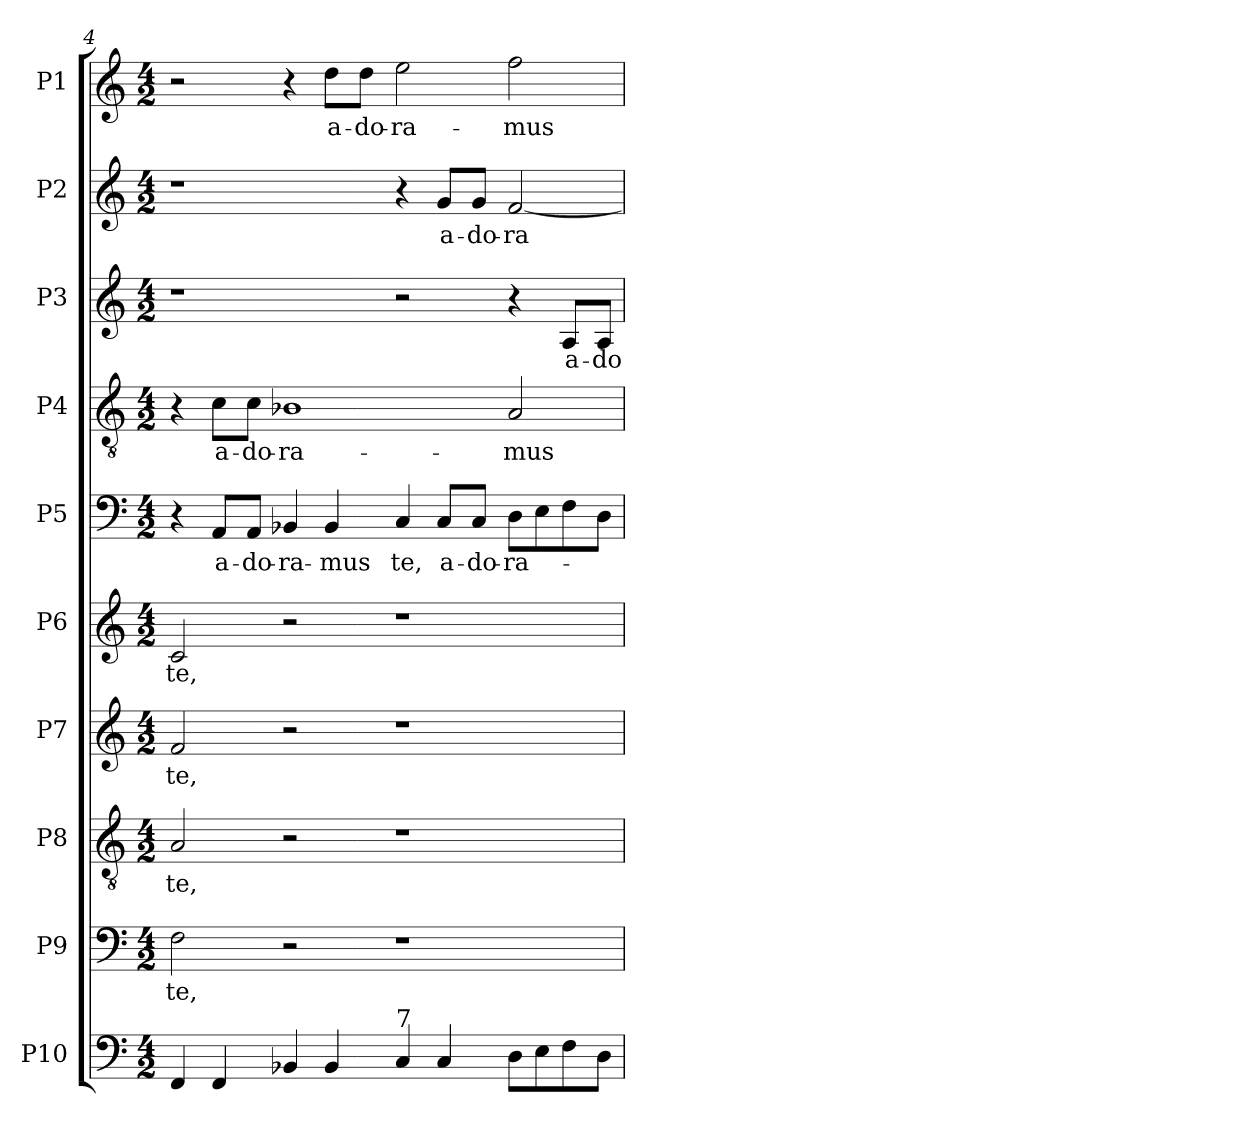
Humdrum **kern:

**kern	**kern	**text	**kern	**text	**kern	**text	**kern	**text	**kern	**text	**kern	**text	**kern	**text	**kern	**text	**kern	**text
*part10	*part9	*part9	*part8	*part8	*part7	*part7	*part6	*part6	*part5	*part5	*part4	*part4	*part3	*part3	*part2	*part2	*part1	*part1
*staff10	*staff9	*staff9	*staff8	*staff8	*staff7	*staff7	*staff6	*staff6	*staff5	*staff5	*staff4	*staff4	*staff3	*staff3	*staff2	*staff2	*staff1	*staff1
*I"P10	*I"P9	*	*I"P8	*	*I"P7	*	*I"P6	*	*I"P5	*	*I"P4	*	*I"P3	*	*I"P2	*	*I"P1	*
*clefF4	*clefF4	*	*clefGv2	*	*clefG2	*	*clefG2	*	*clefF4	*	*clefGv2	*	*clefG2	*	*clefG2	*	*clefG2	*
*	*	*	*ITrd7c12	*	*	*	*	*	*	*	*ITrd7c12	*	*	*	*	*	*	*
*k[]	*k[]	*	*k[]	*	*k[]	*	*k[]	*	*k[]	*	*k[]	*	*k[]	*	*k[]	*	*k[]	*
*C:	*C:	*	*C:	*	*C:	*	*C:	*	*C:	*	*C:	*	*C:	*	*C:	*	*C:	*
*M4/2	*M4/2	*	*M4/2	*	*M4/2	*	*M4/2	*	*M4/2	*	*M4/2	*	*M4/2	*	*M4/2	*	*M4/2	*
=4	=4	=4	=4	=4	=4	=4	=4	=4	=4	=4	=4	=4	=4	=4	=4	=4	=4	=4
!	!	!LO:LY:b:color=#000000	!	!	!	!	!	!	!	!	!	!	!	!	!	!	!	!
!	!	!	!	!LO:LY:b:color=#000000	!	!	!	!	!	!	!	!	!	!	!	!	!	!
!	!	!	!	!	!	!LO:LY:b:color=#000000	!	!	!	!	!	!	!	!	!	!	!	!
!	!	!	!	!	!	!	!	!LO:LY:b:color=#000000	!	!	!	!	!	!	!	!	!	!
4FFi/	2Fi\	te,	2AAi/	te,	2fi/	te,	2ci/	te,	4r	.	4r	.	1r	.	1r	.	2r	.
!	!	!	!	!	!	!	!	!	!	!LO:LY:b:color=#000000	!	!	!	!	!	!	!	!
!	!	!	!	!	!	!	!	!	!	!	!	!LO:LY:b:color=#000000	!	!	!	!	!	!
4FFi/	.	.	.	.	.	.	.	.	8AAi/L	a-	8Ci\L	a-	.	.	.	.	.	.
!	!	!	!	!	!	!	!	!	!	!LO:LY:b:color=#000000	!	!	!	!	!	!	!	!
!	!	!	!	!	!	!	!	!	!	!	!	!LO:LY:b:color=#000000	!	!	!	!	!	!
.	.	.	.	.	.	.	.	.	8AAi/J	-do-	8Ci\J	-do-	.	.	.	.	.	.
!	!	!	!	!	!	!	!	!	!	!LO:LY:b:color=#000000	!	!	!	!	!	!	!	!
!	!	!	!	!	!	!	!	!	!	!	!	!LO:LY:b:color=#000000	!	!	!	!	!	!
4BB-Xi/	2r	.	2r	.	2r	.	2r	.	4BB-Xi/	-ra-	1BB-Xi	-ra-	.	.	.	.	4r	.
!	!	!	!	!	!	!	!	!	!	!LO:LY:b:color=#000000	!	!	!	!	!	!	!	!
!	!	!	!	!	!	!	!	!	!	!	!	!	!	!	!	!	!	!LO:LY:b:color=#000000
4BB-i/	.	.	.	.	.	.	.	.	4BB-i/	-mus	.	.	.	.	.	.	8ddi\L	a-
!	!	!	!	!	!	!	!	!	!	!	!	!	!	!	!	!	!	!LO:LY:b:color=#000000
.	.	.	.	.	.	.	.	.	.	.	.	.	.	.	.	.	8ddi\J	-do-
!	!	!	!	!	!	!	!	!	!	!LO:LY:b:color=#000000	!	!	!	!	!	!	!	!
!LO:TX:a:t=7	!	!	!	!	!	!	!	!	!	!	!	!	!	!	!	!	!	!
!	!	!	!	!	!	!	!	!	!	!	!	!	!	!	!	!	!	!LO:LY:b:color=#000000
4Ci/	1r	.	1r	.	1r	.	1r	.	4Ci/	te,	.	.	2r	.	4r	.	2eei\	-ra-
!	!	!	!	!	!	!	!	!	!	!LO:LY:b:color=#000000	!	!	!	!	!	!	!	!
!	!	!	!	!	!	!	!	!	!	!	!	!	!	!	!	!LO:LY:b:color=#000000	!	!
4Ci/	.	.	.	.	.	.	.	.	8Ci/L	a-	.	.	.	.	8gi/L	a-	.	.
!	!	!	!	!	!	!	!	!	!	!LO:LY:b:color=#000000	!	!	!	!	!	!	!	!
!	!	!	!	!	!	!	!	!	!	!	!	!	!	!	!	!LO:LY:b:color=#000000	!	!
.	.	.	.	.	.	.	.	.	8Ci/J	-do-	.	.	.	.	8gi/J	-do-	.	.
!	!	!	!	!	!	!	!	!	!	!LO:LY:b:color=#000000	!	!	!	!	!	!	!	!
!	!	!	!	!	!	!	!	!	!	!	!	!LO:LY:b:color=#000000	!	!	!	!	!	!
!	!	!	!	!	!	!	!	!	!	!	!	!	!	!	!	!LO:LY:b:color=#000000	!	!
!	!	!	!	!	!	!	!	!	!	!	!	!	!	!	!	!	!	!LO:LY:b:color=#000000
8Di\L	.	.	.	.	.	.	.	.	8Di\L	-ra-	2AAi/	-mus	4r	.	[2fi/	-ra-	2ffi\	-mus
8Ei\	.	.	.	.	.	.	.	.	8Ei\	.	.	.	.	.	.	.	.	.
!	!	!	!	!	!	!	!	!	!	!	!	!	!	!LO:LY:b:color=#000000	!	!	!	!
8Fi\	.	.	.	.	.	.	.	.	8Fi\	.	.	.	8Ai/L	a-	.	.	.	.
!	!	!	!	!	!	!	!	!	!	!	!	!	!	!LO:LY:b:color=#000000	!	!	!	!
8Di\J	.	.	.	.	.	.	.	.	8Di\J	.	.	.	8Ai/J	-do-	.	.	.	.
=	=	=	=	=	=	=	=	=	=	=	=	=	=	=	=	=	=	=
*-	*-	*-	*-	*-	*-	*-	*-	*-	*-	*-	*-	*-	*-	*-	*-	*-	*-	*-
